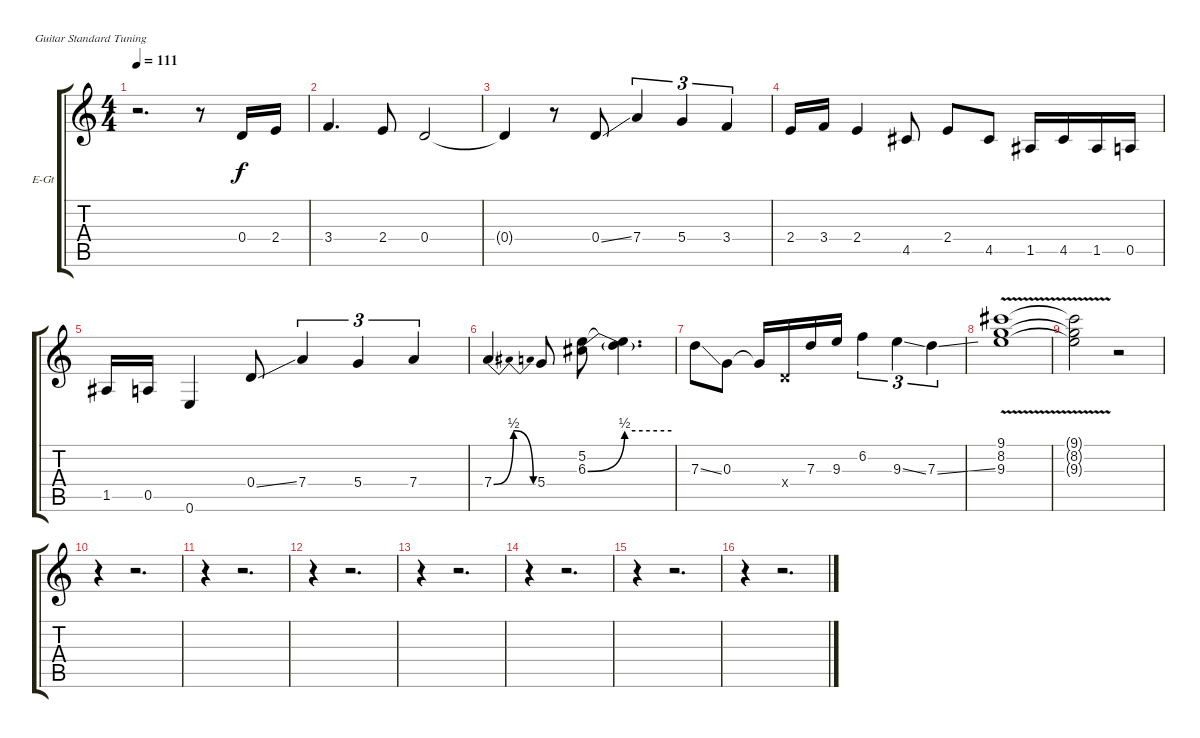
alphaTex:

\bracketExtendMode groupsimilarinstruments
\firstSystemTrackNameOrientation horizontal
\otherSystemsTrackNameOrientation horizontal
\track ("Matt - Overdriven Guitar" "E-Gt") {instrument distortionguitar}
\staff {score tabs}
\tuning (E4 B3 G3 D3 A2 E2)
\ts (4 4)
\tempo 111
\clef g2
\ks c
r.2{d dy f instrument distortionguitar} r.8 0.4.16 2.4.16 |
3.4.4{d} 2.4.8 0.4.2 |
0.4{t}.4 r.8 0.4{ss}.8 7.4.4{tu (3 2)} 5.4.4{tu (3 2)} 3.4.4{tu (3 2)} |
2.4.16 3.4.16 2.4.4 4.5.8 2.4.8 4.5.8 1.5.16 4.5.16 1.5.16 0.5.16 |
1.5.16 0.5.16 0.6.4 0.4{ss}.8 7.4.4{tu (3 2)} 5.4.4{tu (3 2)} 7.4.4{tu (3 2)} |
7.4{be (bendrelease 0 0 30 2 30 2 60 0)}.4{d} 5.4.8 (5.2 6.3{be (bend 0 0 60 2)}).8 (5.2{t} 6.3{be (hold 0 2 60 2) t}).4{d} |
7.3{ss}.8 0.3.8 0.3{t}.16 0.4{x}.16 7.3.16 9.3.16 6.2.4{tu (3 2)} 9.3{ss}.4{tu (3 2)} 7.3{ss}.4{tu (3 2)} |
(9.1{v} 8.2{v} 9.3{v}).1 |
(9.1{v t} 8.2{v t} 9.3{v t}).2 r.2 |
r.4 r.2{d} |
r.4 r.2{d} |
r.4 r.2{d} |
r.4 r.2{d} |
r.4 r.2{d} |
r.4 r.2{d} |
r.4 r.2{d}
